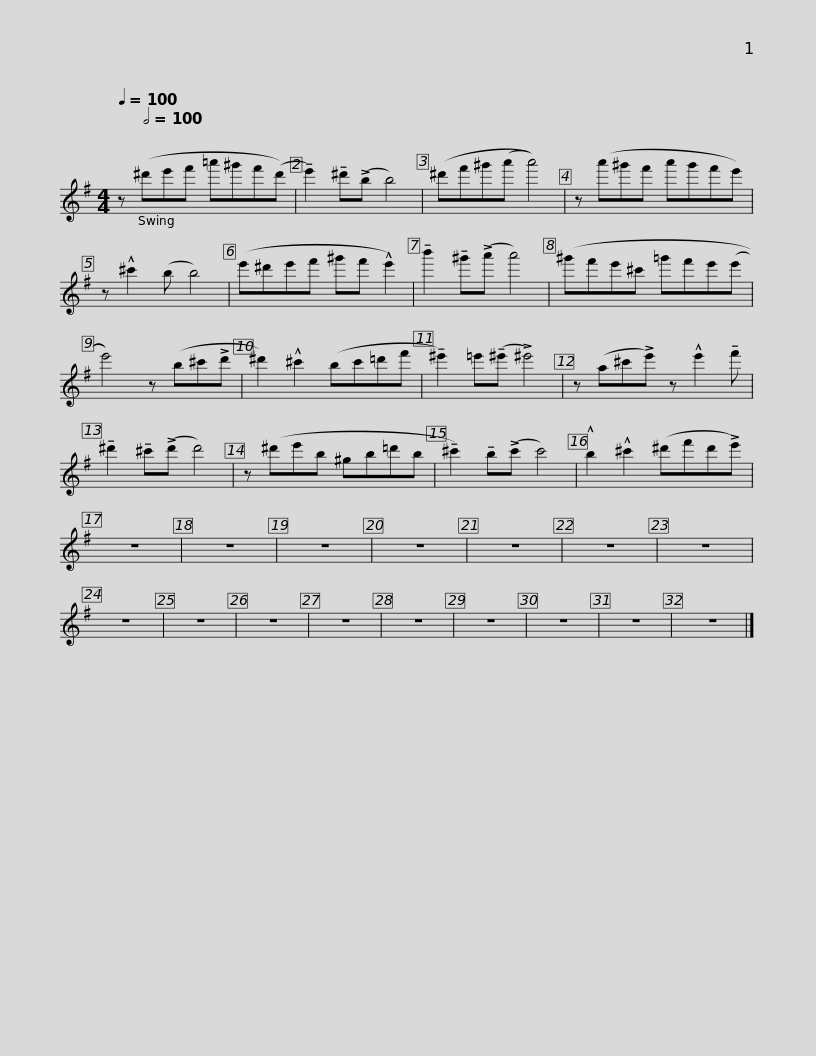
X:1
L:1/8
Q:1/4=100
M:4/4
I:linebreak $
K:none
V:1 treble transpose=-9
V:1
[K:G] z[Q:1/2=100] (^d'e'f' =a'^g'f'(d') | !tenuto!e'2) !tenuto!^d'(!>!b b4) | (^d'f'^g'(a' a'4)) | z (a'^g'f' a'g'f'e') | z !^!^c'2 (b b4) |$ %5
 (e'^d'e'f' ^g'f' !^!e'2) | !tenuto!b'2 !tenuto!^g'(!>!a' a'4) | (^g'f'e'^c' =g'f'e'(e' | e'4)) z (b^c'!>!d' | ^d'2) !^!^c'2 (bc'=d'f' |$ %10
 !tenuto!^e'2) =e'(!tenuto!^e' !>!^e'4) | z (a^c'!>!e') z !^!e'2 !tenuto!f' | !tenuto!^d'2 !tenuto!^c'(!>!d' d'4) | z (^d'e'b ^gb=d'b | !tenuto!^c'2) !tenuto!b(!>!c' c'4) |$ %15
 !^!b2 !^!^c'2 (^d'f'd'!>!e') | z8 | z8 | z8 | z8 | %20
 z8 | z8 | z8 | z8 | z8 | %25
 z8 | z8 | z8 | z8 | z8 |$ %30
 z8 | z8 |] %32
